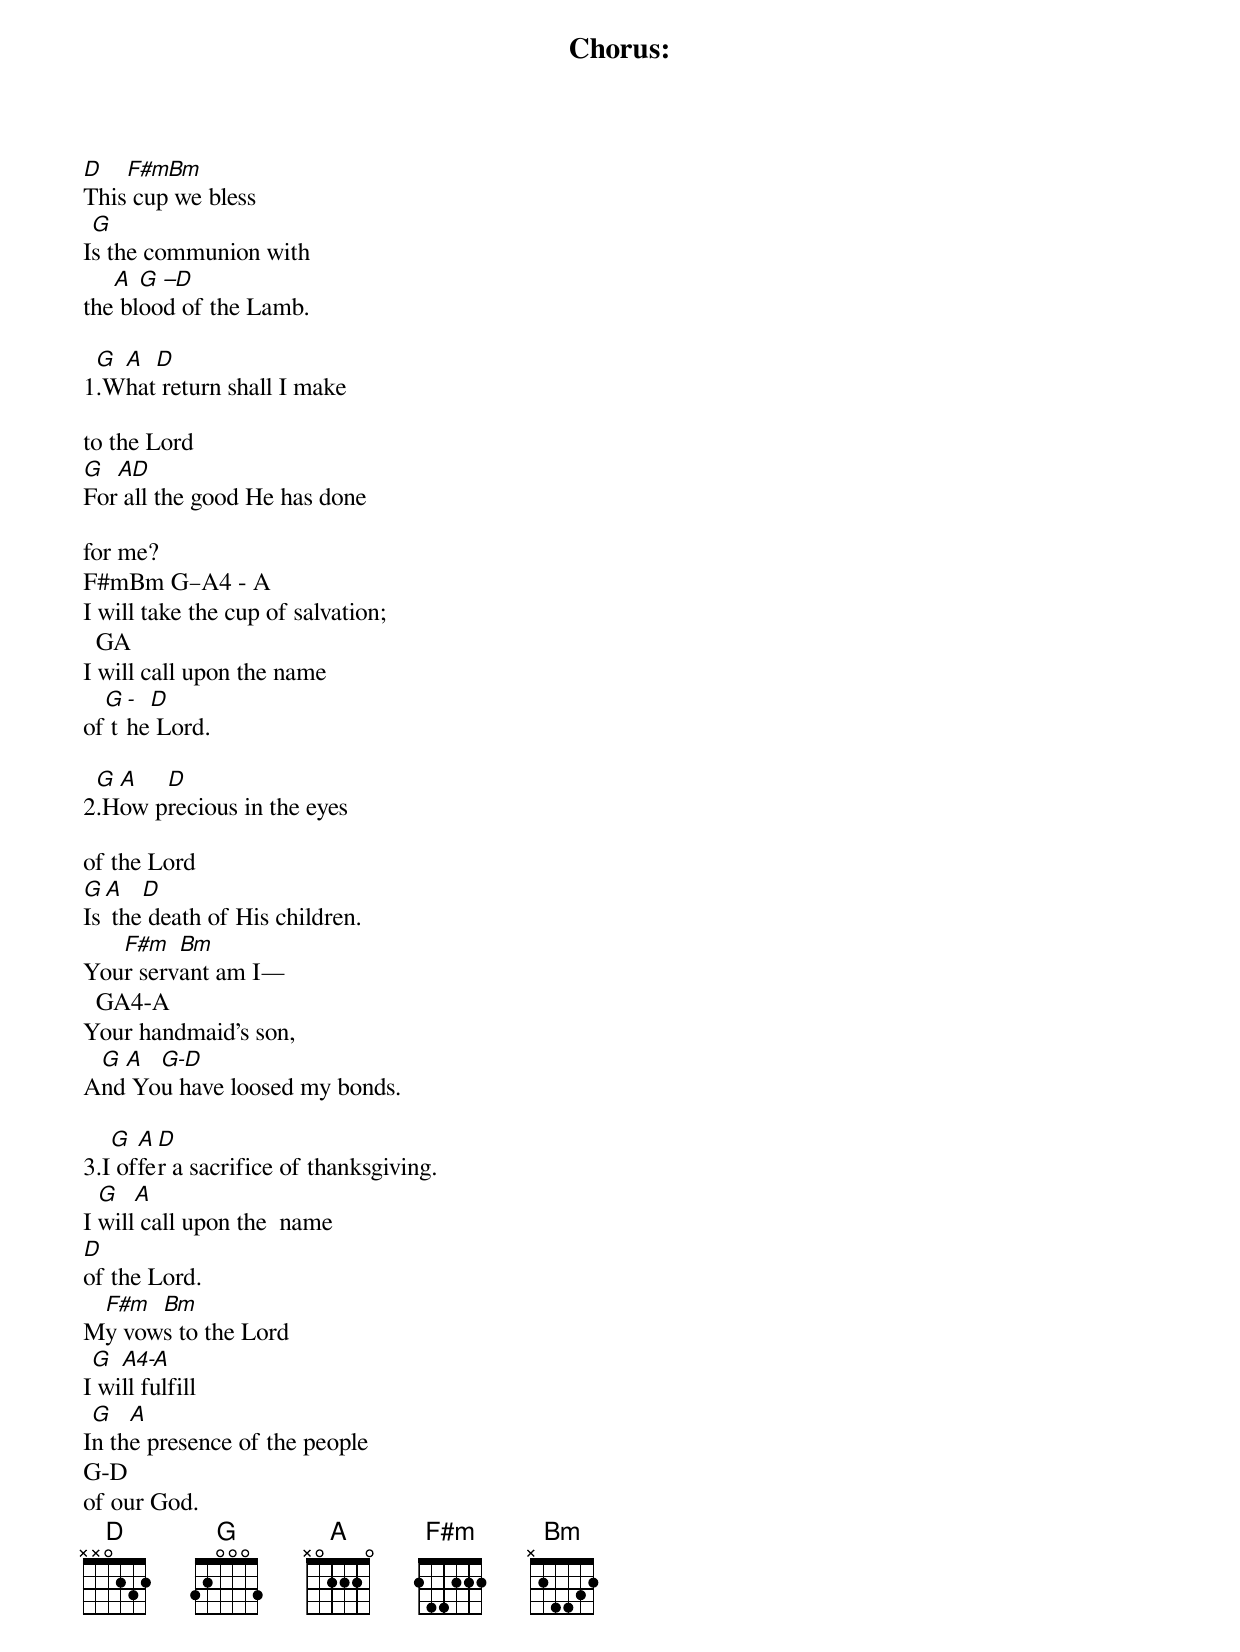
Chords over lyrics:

Chorus:
D   F#mBm
This cup we bless
 G
Is the communion with
   A  G –D
the blood of the Lamb.

 G A  D
1.What return shall I make

to the Lord
G  AD
For all the good He has done

for me?
F#mBm G–A4 - A
I will take the cup of salvation;
  GA
I will call upon the name
  G - D
of the Lord.

 G A   D
2.How precious in the eyes

of the Lord
G A   D
Is the death of His children.
   F#m   Bm
Your servant am I—
  GA4-A
Your handmaid’s son,
 G A  G-D
And You have loosed my bonds.

   G  A D
3.I offer a sacrifice of thanksgiving.
  G   A
I will call upon the  name
D
of the Lord.
 F#m  Bm
My vows to the Lord
 G  A4-A
I will fulfill
 G   A
In the presence of the people
G-D
of our God.
